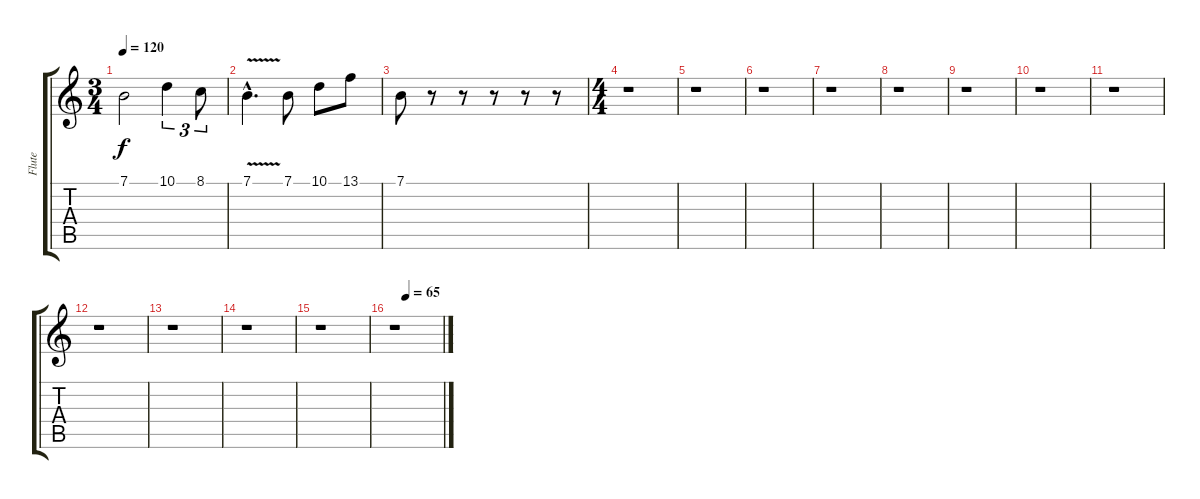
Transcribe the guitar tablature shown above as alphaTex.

\track ("Flute" "Flute") {instrument flute}
\staff {score tabs}
\tuning (E4 B3 G3 D3 A2 E2) {hide}
\ts (3 4)
\tempo 120
\clef g2
\ks c
7.1{t}.2{dy f} 10.1.4{tu (3 2)} 8.1.8{tu (3 2)} |
7.1{v hac}.4{d} 7.1.8 10.1.8 13.1.8 |
7.1.8 r.8 r.8 r.8 r.8 r.8 |
\ts (4 4)
r.1 |
r.1 |
r.1 |
r.1 |
r.1 |
r.1 |
r.1 |
r.1 |
r.1 |
r.1 |
r.1 |
r.1 |
\tempo (65 0.25)
r.1
